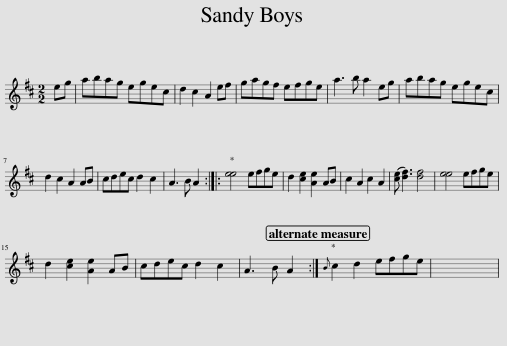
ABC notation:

X:1
L:1/8
M:2/2
I:linebreak $
K:D
V:1 treble
V:1
 eg | abag egec | d2 c2 A2 ef | gagf efge | a3 b a2 eg | %5
 abag egec |$ d2 c2 A2 AB | cdec d2 c2 | A3 B A2 :: [ee]4 efge | %10
 d2 [ce]2 [Ae]2 AB | c2 A2 c2 A2 | (([ce] [df]3)) [df]4 | [ee]4 efge |$ d2 [ce]2 [Ae]2 AB | %15
 cdec d2 c2 | A3 B A2 :|{B} c2 d2 efge | x8 | %19
